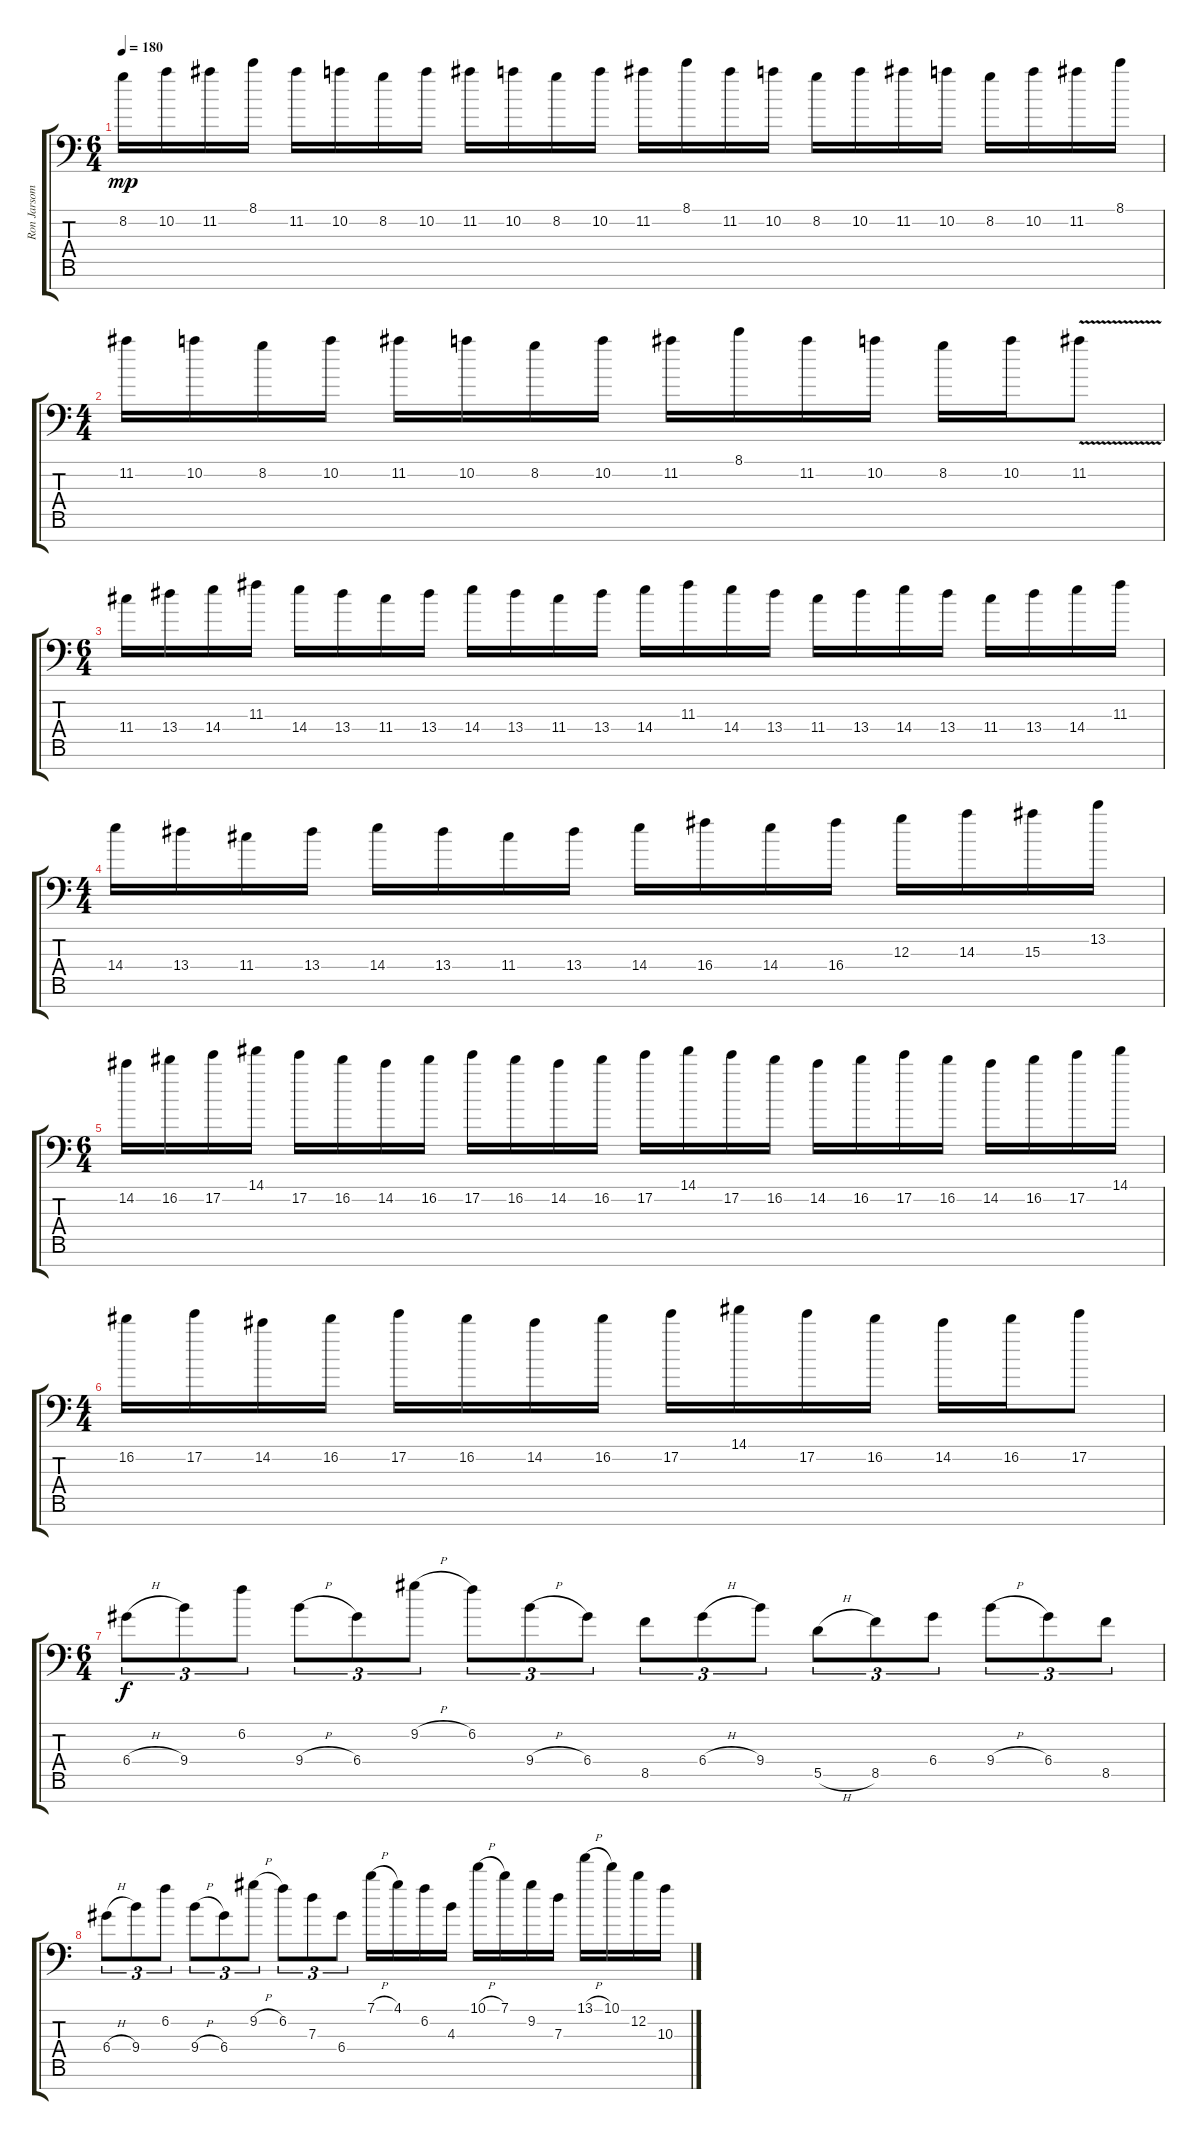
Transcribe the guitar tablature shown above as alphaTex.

\track ("Ron Jarsombek " "Ron Jarsom") {instrument distortionguitar}
\staff {score tabs}
\tuning (E4 B3 G3 D3 A2 E2 A1) {hide}
\ts (6 4)
\tempo 180
\clef f4
\ks c
8.2.16{dy mp} 10.2.16 11.2.16 8.1.16 11.2.16 10.2.16 8.2.16 10.2.16 11.2.16 10.2.16 8.2.16 10.2.16 11.2.16 8.1.16 11.2.16 10.2.16 8.2.16 10.2.16 11.2.16 10.2.16 8.2.16 10.2.16 11.2.16 8.1.16 |
\ts (4 4)
11.2.16 10.2.16 8.2.16 10.2.16 11.2.16 10.2.16 8.2.16 10.2.16 11.2.16 8.1.16 11.2.16 10.2.16 8.2.16 10.2.16 11.2{v}.8 |
\ts (6 4)
11.4.16 13.4.16 14.4.16 11.3.16 14.4.16 13.4.16 11.4.16 13.4.16 14.4.16 13.4.16 11.4.16 13.4.16 14.4.16 11.3.16 14.4.16 13.4.16 11.4.16 13.4.16 14.4.16 13.4.16 11.4.16 13.4.16 14.4.16 11.3.16 |
\ts (4 4)
14.4.16 13.4.16 11.4.16 13.4.16 14.4.16 13.4.16 11.4.16 13.4.16 14.4.16 16.4.16 14.4.16 16.4.16 12.3.16 14.3.16 15.3.16 13.2.16 |
\ts (6 4)
14.2.16 16.2.16 17.2.16 14.1.16 17.2.16 16.2.16 14.2.16 16.2.16 17.2.16 16.2.16 14.2.16 16.2.16 17.2.16 14.1.16 17.2.16 16.2.16 14.2.16 16.2.16 17.2.16 16.2.16 14.2.16 16.2.16 17.2.16 14.1.16 |
\ts (4 4)
16.2.16 17.2.16 14.2.16 16.2.16 17.2.16 16.2.16 14.2.16 16.2.16 17.2.16 14.1.16 17.2.16 16.2.16 14.2.16 16.2.16 17.2.8 |
\ts (6 4)
6.4{h}.8{tu (3 2) dy f} 9.4.8{tu (3 2)} 6.2.8{tu (3 2)} 9.4{h}.8{tu (3 2)} 6.4.8{tu (3 2)} 9.2{h}.8{tu (3 2)} 6.2.8{tu (3 2)} 9.4{h}.8{tu (3 2)} 6.4.8{tu (3 2)} 8.5.8{tu (3 2)} 6.4{h}.8{tu (3 2)} 9.4.8{tu (3 2)} 5.5{h}.8{tu (3 2)} 8.5.8{tu (3 2)} 6.4.8{tu (3 2)} 9.4{h}.8{tu (3 2)} 6.4.8{tu (3 2)} 8.5.8{tu (3 2)} |
6.4{h}.8{tu (3 2)} 9.4.8{tu (3 2)} 6.2.8{tu (3 2)} 9.4{h}.8{tu (3 2)} 6.4.8{tu (3 2)} 9.2{h}.8{tu (3 2)} 6.2.8{tu (3 2)} 7.3.8{tu (3 2)} 6.4.8{tu (3 2)} 7.1{h}.16 4.1.16 6.2.16 4.3.16 10.1{h}.16 7.1.16 9.2.16 7.3.16 13.1{h}.16 10.1.16 12.2.16 10.3.16
